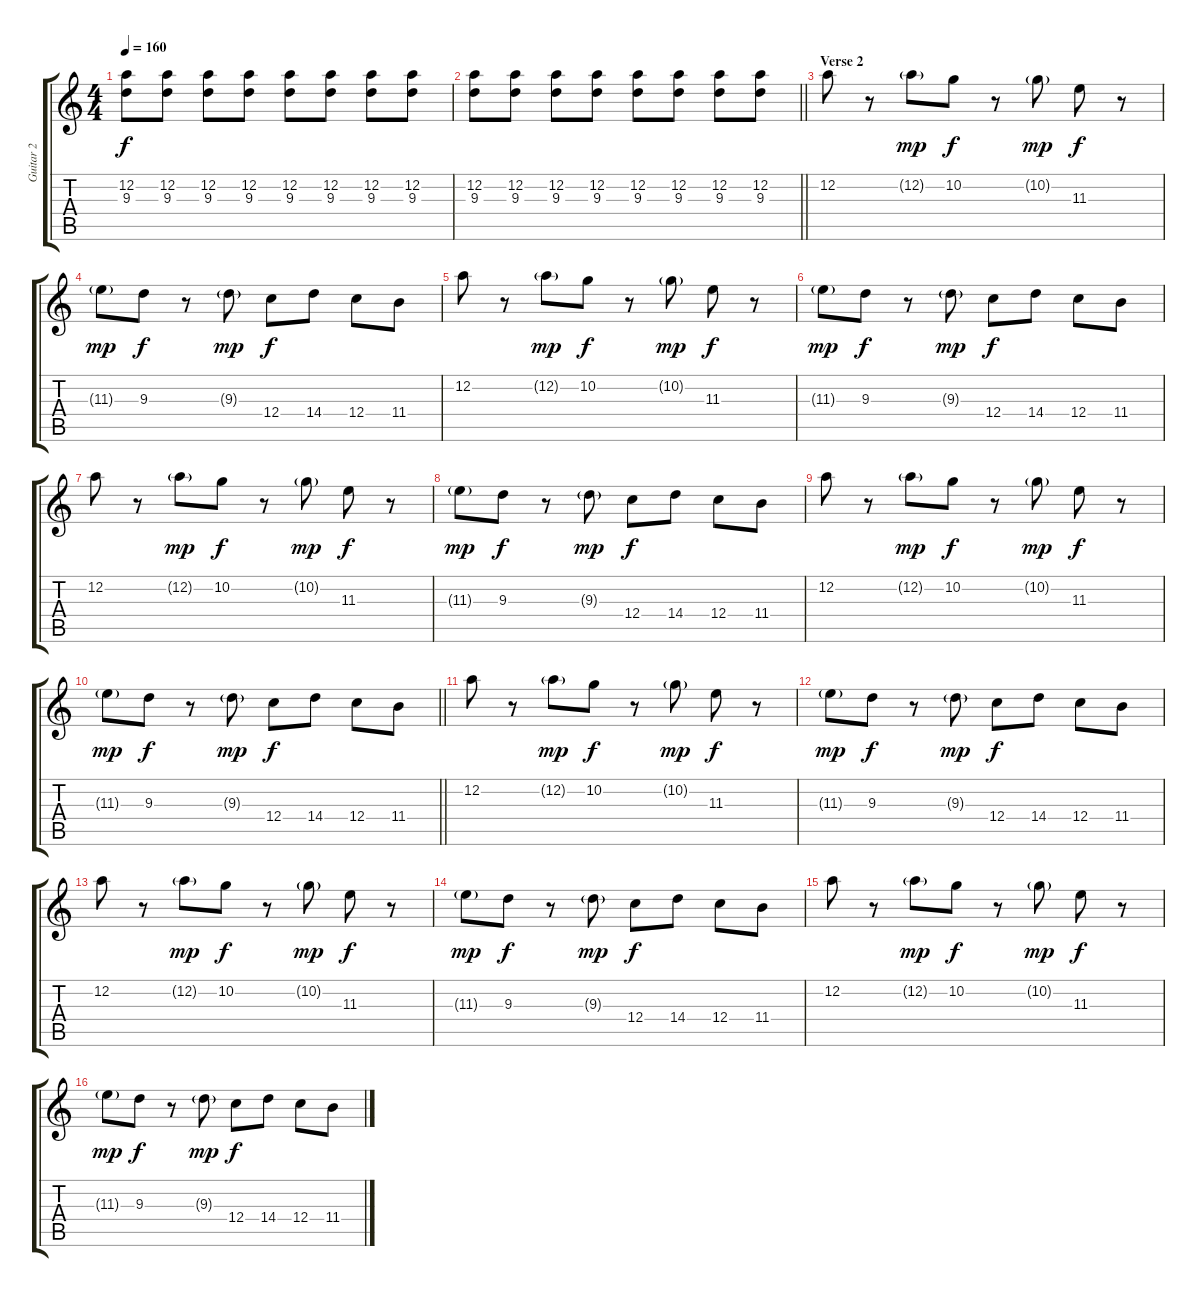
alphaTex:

\track ("Guitar 2" "Guitar 2") {instrument distortionguitar}
\staff {score tabs}
\tuning (D4 A3 F3 C3 G2 C2) {hide}
\ts (4 4)
\tempo 160
\clef g2
\ks c
(12.2 9.3).8{dy f volume 5} (12.2 9.3).8 (12.2 9.3).8 (12.2 9.3).8 (12.2 9.3).8 (12.2 9.3).8 (12.2 9.3).8 (12.2 9.3).8 |
\barLineRight lightlight
(12.2 9.3).8 (12.2 9.3).8 (12.2 9.3).8 (12.2 9.3).8 (12.2 9.3).8 (12.2 9.3).8 (12.2 9.3).8 (12.2 9.3).8 |
\section ("" "Verse 2")
12.2.8{volume 13} r.8 12.2{g}.8{dy mp} 10.2.8{dy f} r.8 10.2{g}.8{dy mp} 11.3.8{dy f} r.8 |
11.3{g}.8{dy mp} 9.3.8{dy f} r.8 9.3{g}.8{dy mp} 12.4.8{dy f} 14.4.8 12.4.8 11.4.8 |
12.2.8 r.8 12.2{g}.8{dy mp} 10.2.8{dy f} r.8 10.2{g}.8{dy mp} 11.3.8{dy f} r.8 |
11.3{g}.8{dy mp} 9.3.8{dy f} r.8 9.3{g}.8{dy mp} 12.4.8{dy f} 14.4.8 12.4.8 11.4.8 |
12.2.8 r.8 12.2{g}.8{dy mp} 10.2.8{dy f} r.8 10.2{g}.8{dy mp} 11.3.8{dy f} r.8 |
11.3{g}.8{dy mp} 9.3.8{dy f} r.8 9.3{g}.8{dy mp} 12.4.8{dy f} 14.4.8 12.4.8 11.4.8 |
12.2.8{volume 6} r.8 12.2{g}.8{dy mp} 10.2.8{dy f} r.8 10.2{g}.8{dy mp} 11.3.8{dy f} r.8 |
\barLineRight lightlight
11.3{g}.8{dy mp} 9.3.8{dy f} r.8 9.3{g}.8{dy mp} 12.4.8{dy f} 14.4.8 12.4.8 11.4.8 |
\section ("" "")
12.2.8{volume 13} r.8 12.2{g}.8{dy mp} 10.2.8{dy f} r.8 10.2{g}.8{dy mp} 11.3.8{dy f} r.8 |
11.3{g}.8{dy mp} 9.3.8{dy f} r.8 9.3{g}.8{dy mp} 12.4.8{dy f} 14.4.8 12.4.8 11.4.8 |
12.2.8 r.8 12.2{g}.8{dy mp} 10.2.8{dy f} r.8 10.2{g}.8{dy mp} 11.3.8{dy f} r.8 |
11.3{g}.8{dy mp} 9.3.8{dy f} r.8 9.3{g}.8{dy mp} 12.4.8{dy f} 14.4.8 12.4.8 11.4.8 |
12.2.8 r.8 12.2{g}.8{dy mp} 10.2.8{dy f} r.8 10.2{g}.8{dy mp} 11.3.8{dy f} r.8 |
11.3{g}.8{dy mp} 9.3.8{dy f} r.8 9.3{g}.8{dy mp} 12.4.8{dy f} 14.4.8 12.4.8 11.4.8
